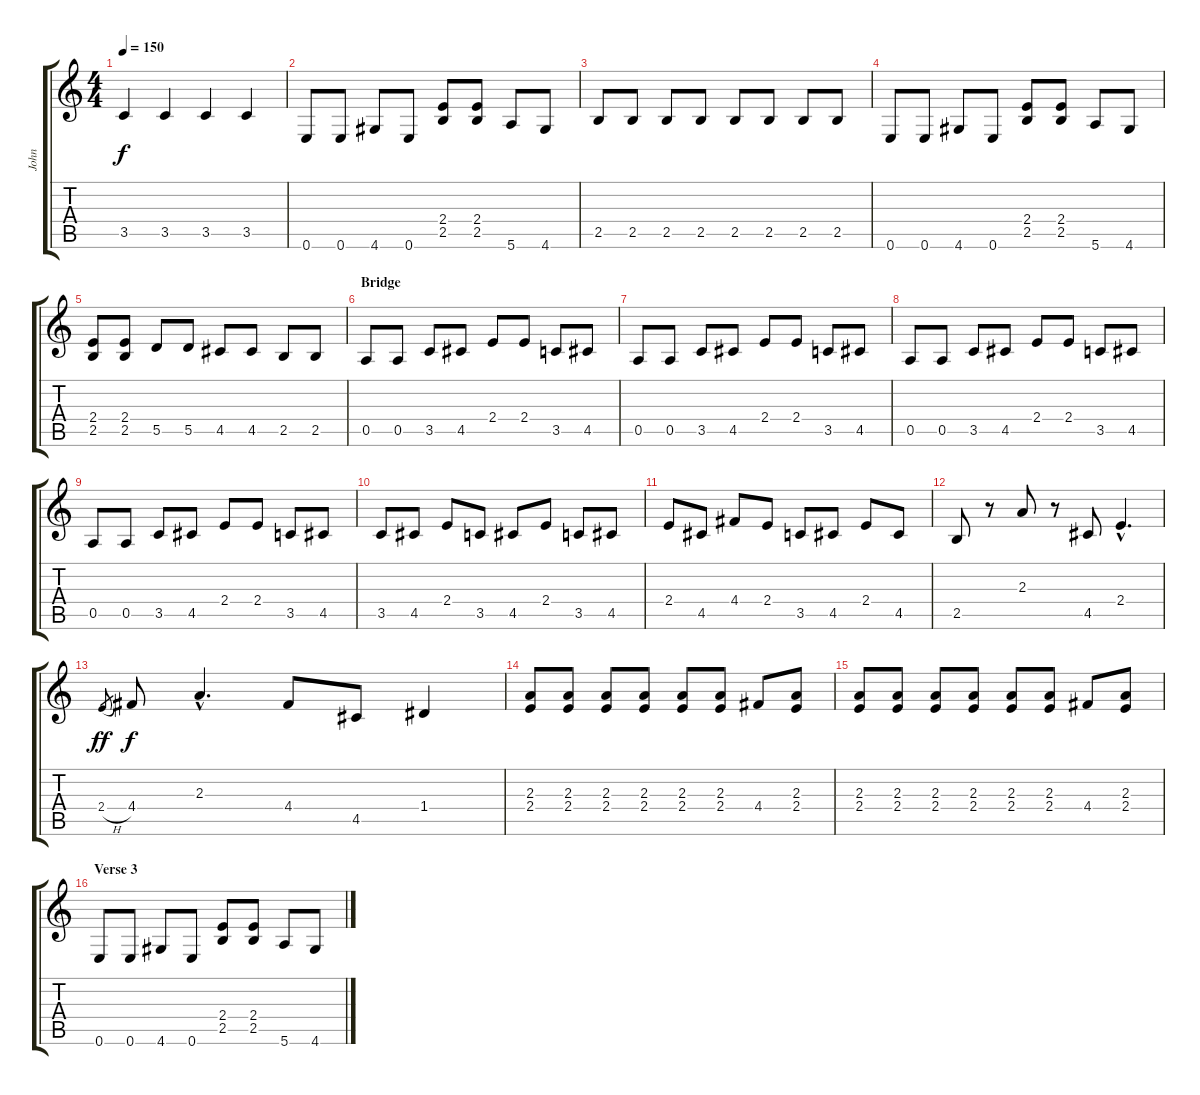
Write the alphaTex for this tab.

\track ("John" "John") {instrument electricguitarmuted}
\staff {score tabs}
\tuning (E4 B3 G3 D3 A2 E2) {hide}
\ts (4 4)
\tempo 150
\clef g2
\ks c
3.5.4{dy f} 3.5.4 3.5.4 3.5.4 |
0.6.8 0.6.8 4.6.8 0.6.8 (2.4 2.5).8 (2.4 2.5).8 5.6.8 4.6.8 |
2.5.8 2.5.8 2.5.8 2.5.8 2.5.8 2.5.8 2.5.8 2.5.8 |
0.6.8 0.6.8 4.6.8 0.6.8 (2.4 2.5).8 (2.4 2.5).8 5.6.8 4.6.8 |
(2.4 2.5).8{volume 15 instrument acousticguitarsteel} (2.4 2.5).8 5.5.8 5.5.8 4.5.8 4.5.8 2.5.8 2.5.8 |
\section ("" "Bridge")
0.5.8 0.5.8 3.5.8 4.5.8 2.4.8 2.4.8 3.5.8 4.5.8 |
0.5.8 0.5.8 3.5.8 4.5.8 2.4.8 2.4.8 3.5.8 4.5.8 |
0.5.8 0.5.8 3.5.8 4.5.8 2.4.8 2.4.8 3.5.8 4.5.8 |
0.5.8 0.5.8 3.5.8 4.5.8 2.4.8 2.4.8 3.5.8 4.5.8 |
3.5.8 4.5.8 2.4.8 3.5.8 4.5.8 2.4.8 3.5.8 4.5.8 |
2.4.8 4.5.8 4.4.8 2.4.8 3.5.8 4.5.8 2.4.8 4.5.8 |
2.5.8 r.8 2.3.8 r.8 4.5.8 2.4{hac}.4{d} |
2.4{h}.8{gr dy ff} 4.4.8{dy f} 2.3{hac}.4{d} 4.4.8 4.5.8 1.4.4 |
(2.3 2.4).8 (2.3 2.4).8 (2.3 2.4).8 (2.3 2.4).8 (2.3 2.4).8 (2.3 2.4).8 4.4.8 (2.3 2.4).8 |
(2.3 2.4).8 (2.3 2.4).8 (2.3 2.4).8 (2.3 2.4).8 (2.3 2.4).8 (2.3 2.4).8 4.4.8 (2.3 2.4).8 |
\section ("" "Verse 3")
0.6.8 0.6.8 4.6.8 0.6.8 (2.4 2.5).8 (2.4 2.5).8 5.6.8 4.6.8
